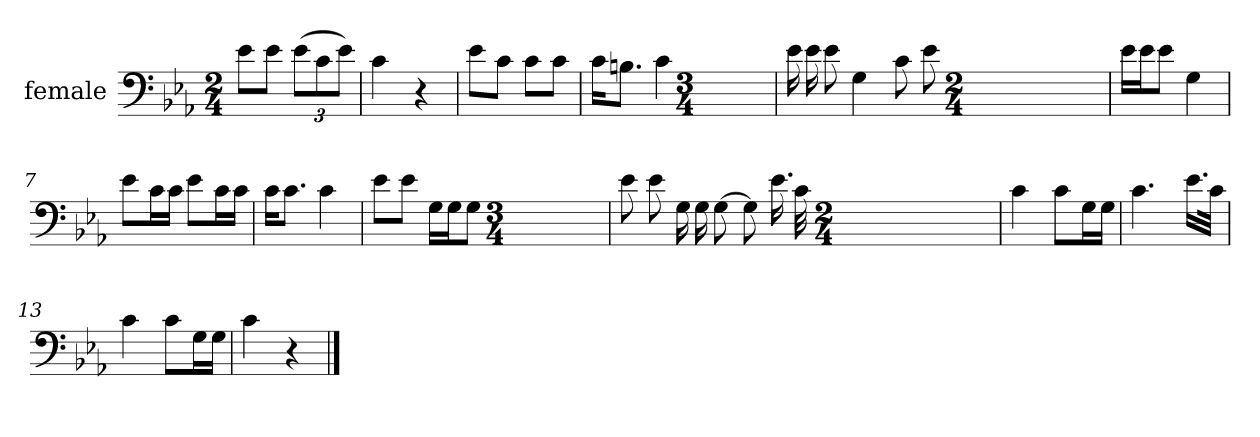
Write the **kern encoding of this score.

**kern
*part1
*staff1
*I"female
*clefF4
*k[b-e-a-]
*M2/4
*MM76
=1
8e-\L
8e-\J
(12e-\L
12c\
12e-\J)
=2
4c
4r
=3
8e-\L
8c\J
8c\L
8c\J
=4
16c\KL
8.Bn\J
4c
*M3/4
=5
16e-
16e-
8e-
4G
8c
8e-
*M2/4
=6
16e-\LL
16e-\J
8e-\J
4G
=7
8e-\L
16c\L
16c\JJ
8e-\L
16c\L
16c\JJ
=8
16c\KL
8.c\J
4c
=9
8e-\L
8e-\J
16G\LL
16G\J
8G\J
*M3/4
=10
8e-
8e-
16G
16G
[8G
8G]
16.e-
32c
*M2/4
=11
4c
8c\L
16G\L
16G\JJ
=12
4.c
16.e-\LL
32c\JJk
=13
4c
8c\L
16G\L
16G\JJ
=14
4c
4r
==
*-
